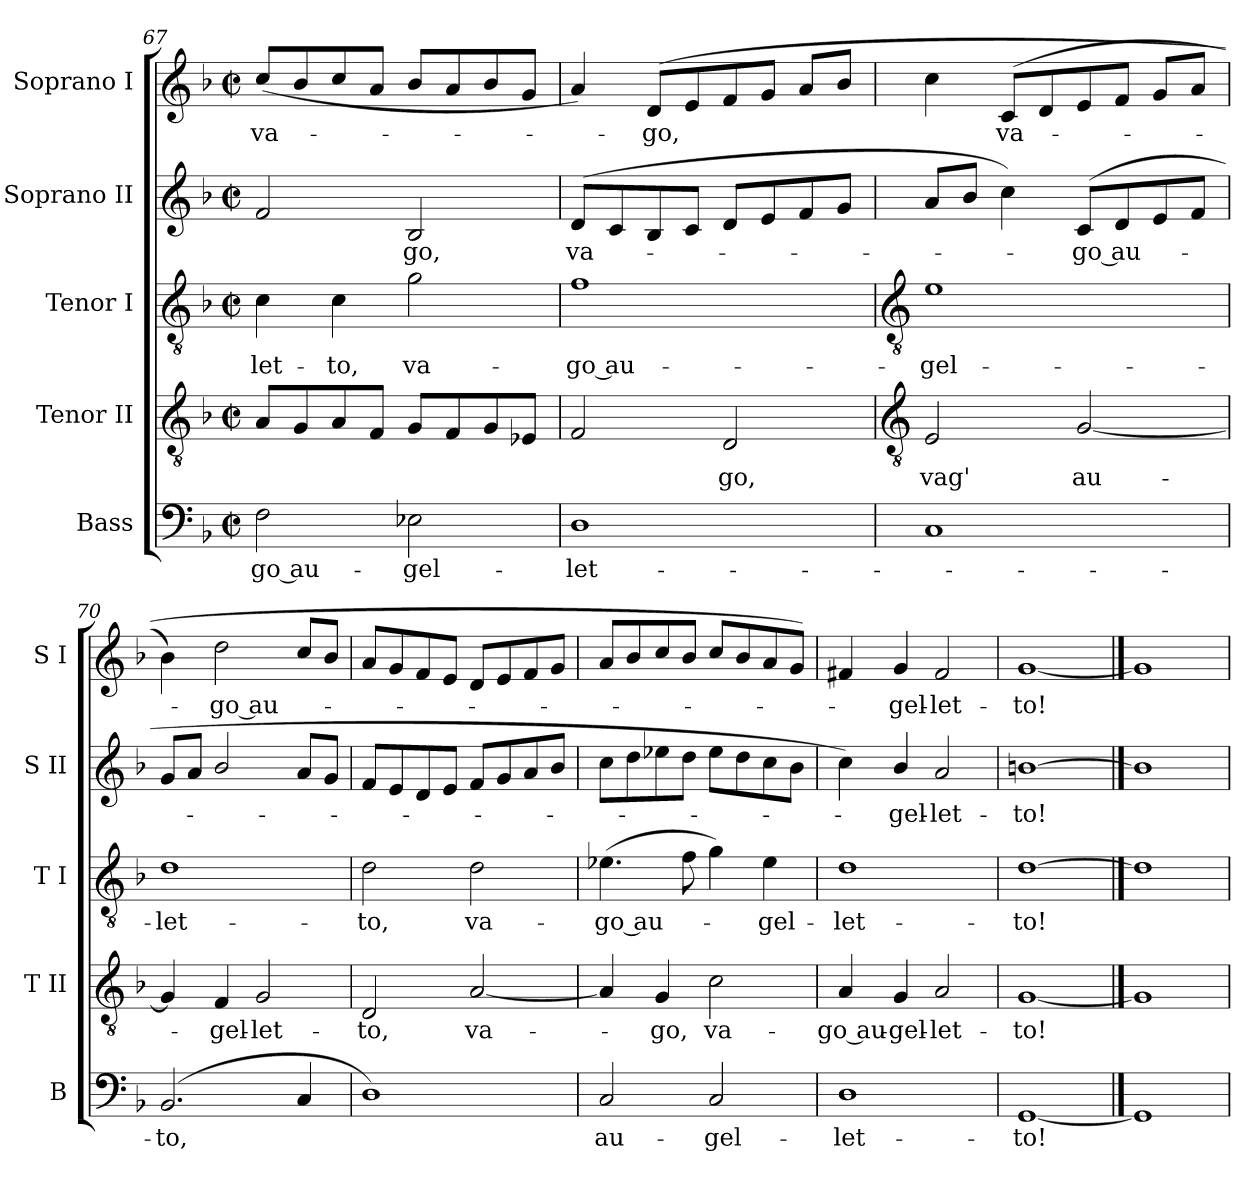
**kern	**text	**kern	**text	**kern	**text	**kern	**text	**kern	**text
*part5	*part5	*part4	*part4	*part3	*part3	*part2	*part2	*part1	*part1
*staff5	*staff5	*staff4	*staff4	*staff3	*staff3	*staff2	*staff2	*staff1	*staff1
*I"Bass	*	*I"Tenor II	*	*I"Tenor I	*	*I"Soprano II	*	*I"Soprano I	*
*I'B	*	*I'T II	*	*I'T I	*	*I'S II	*	*I'S I	*
*clefF4	*	*clefGv2	*	*clefGv2	*	*clefG2	*	*clefG2	*
*k[b-]	*	*k[b-]	*	*k[b-]	*	*k[b-]	*	*k[b-]	*
*F:	*	*F:	*	*F:	*	*F:	*	*F:	*
*M2/2	*	*M2/2	*	*M2/2	*	*M2/2	*	*M2/2	*
*met(c|)	*	*met(c|)	*	*met(c|)	*	*met(c|)	*	*met(c|)	*
=67	=67	=67	=67	=67	=67	=67	=67	=67	=67
!	!LO:LY:b	!	!	!	!LO:LY:b	!	!	!	!LO:LY:b
2F	-go au-	8AL	.	4c	-let-	2f	.	(<8cc/L	va-
.	.	8G	.	.	.	.	.	8b-/	.
!	!	!	!	!	!LO:LY:b	!	!	!	!
.	.	8A	.	4c	-to,	.	.	8cc/	.
.	.	8FJ	.	.	.	.	.	8aJ	.
!	!LO:LY:b	!	!	!	!LO:LY:b	!	!LO:LY:b	!	!
2E-X	-gel-	8GL	.	2g	va-	2B-	go,	8b-L	.
.	.	8F	.	.	.	.	.	8a	.
.	.	8G	.	.	.	.	.	8b-	.
.	.	8E-XJ	.	.	.	.	.	8gJ	.
=68	=68	=68	=68	=68	=68	=68	=68	=68	=68
!	!LO:LY:b	!	!	!	!LO:LY:b	!	!LO:LY:b	!	!
1D	-let-	2F	.	1f	-go au-	(<8dL	va-	4a)	.
.	.	.	.	.	.	8c	.	.	.
!	!	!	!	!	!	!	!	!	!LO:LY:b
.	.	.	.	.	.	8B-	.	(<8dL	go,
.	.	.	.	.	.	8cJ	.	8e	.
!	!	!	!LO:LY:b	!	!	!	!	!	!
.	.	2D	go,	.	.	8dL	.	8f	.
.	.	.	.	.	.	8e	.	8gJ	.
.	.	.	.	.	.	8f	.	8aL	.
.	.	.	.	.	.	8gJ	.	8b-J	.
!!LO:LB:g=z
=69	=69	=69	=69	=69	=69	=69	=69	=69	=69
*	*	*clefGv2	*	*clefGv2	*	*	*	*	*
!	!	!	!LO:LY:b	!	!LO:LY:b	!	!	!	!
1C	.	2E	vag'	1e	-gel-	8aL	.	4cc	.
.	.	.	.	.	.	8b-J	.	.	.
!	!	!	!	!	!	!	!	!	!LO:LY:b
.	.	.	.	.	.	4cc)	.	(<8cL	va-
.	.	.	.	.	.	.	.	8d	.
!	!	!	!LO:LY:b	!	!	!	!LO:LY:b	!	!
.	.	[2G	au-	.	.	(<8cL	go au-	8e	.
.	.	.	.	.	.	8d	.	8fJ	.
.	.	.	.	.	.	8e	.	8gL	.
.	.	.	.	.	.	8fJ	.	8aJ	.
=70	=70	=70	=70	=70	=70	=70	=70	=70	=70
!	!LO:LY:b	!	!	!	!LO:LY:b	!	!	!	!
(<2.BB-	to,	4G]	.	1d	-let-	8gL	.	4b-)	.
.	.	.	.	.	.	8aJ	.	.	.
!	!	!	!LO:LY:b	!	!	!	!	!	!LO:LY:b
.	.	4F	gel-	.	.	2b-/	.	2dd	go au-
!	!	!	!LO:LY:b	!	!	!	!	!	!
.	.	2G	-let-	.	.	.	.	.	.
4C	.	.	.	.	.	8aL	.	8cc/L	.
.	.	.	.	.	.	8gJ	.	8b-/J	.
=71	=71	=71	=71	=71	=71	=71	=71	=71	=71
!	!	!	!LO:LY:b	!	!LO:LY:b	!	!	!	!
1D)	.	2D	-to,	2d	-to,	8fL	.	8aL	.
.	.	.	.	.	.	8e	.	8g	.
.	.	.	.	.	.	8d	.	8f	.
.	.	.	.	.	.	8eJ	.	8eJ	.
!	!	!	!LO:LY:b	!	!LO:LY:b	!	!	!	!
.	.	[2A	va-	2d	va-	8fL	.	8dL	.
.	.	.	.	.	.	8g	.	8e	.
.	.	.	.	.	.	8a	.	8f	.
.	.	.	.	.	.	8b-J	.	8gJ	.
=72	=72	=72	=72	=72	=72	=72	=72	=72	=72
!	!LO:LY:b	!	!	!	!LO:LY:b	!	!	!	!
2C	au-	4A]	.	(>4.e-X	-go au-	8ccL	.	8a/L	.
.	.	.	.	.	.	8dd	.	8b-/	.
!	!	!	!LO:LY:b	!	!	!	!	!	!
.	.	4G	go,	.	.	8ee-X	.	8cc/	.
.	.	.	.	8f	.	8ddJ	.	8b-/J	.
!	!LO:LY:b	!	!LO:LY:b	!	!	!	!	!	!
2C	-gel-	2c	va-	4g)	.	8ee-L	.	8ccL	.
.	.	.	.	.	.	8dd	.	8b-	.
!	!	!	!	!	!LO:LY:b	!	!	!	!
.	.	.	.	4e-	gel-	8cc	.	8a	.
.	.	.	.	.	.	8b-J	.	8gJ)	.
=73	=73	=73	=73	=73	=73	=73	=73	=73	=73
!	!LO:LY:b	!	!LO:LY:b	!	!LO:LY:b	!	!	!	!
1D	-let-	4A	-go au-	1d	-let-	4cc)	.	4f#X	.
!	!	!	!LO:LY:b	!	!	!	!LO:LY:b	!	!LO:LY:b
.	.	4G	-gel-	.	.	4b-/	gel-	4g	gel-
!	!	!	!LO:LY:b	!	!	!	!LO:LY:b	!	!LO:LY:b
.	.	2A	-let-	.	.	2a	-let-	2f#	-let-
=74	=74	=74	=74	=74	=74	=74	=74	=74	=74
!	!LO:LY:b	!	!LO:LY:b	!	!LO:LY:b	!	!LO:LY:b	!	!LO:LY:b
[1GG	-to!	[1G	-to!	[1d	-to!	[1bn	-to!	[1g	-to!
==75	==75	==75	==75	==75	==75	==75	==75	==75	==75
1GG]	.	1G]	.	1d]	.	1b]	.	1g]	.
=	=	=	=	=	=	=	=	=	=
*-	*-	*-	*-	*-	*-	*-	*-	*-	*-
